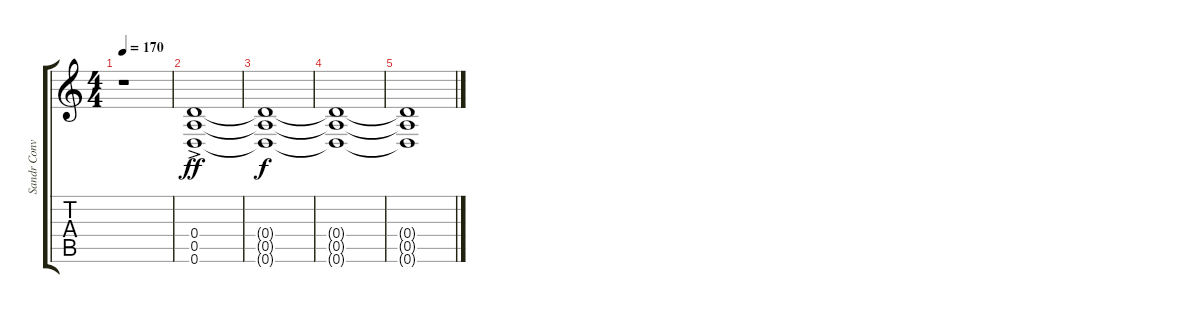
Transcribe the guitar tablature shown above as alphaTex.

\track ("Sandr Converse" "Sandr Conv") {instrument distortionguitar}
\staff {score tabs}
\tuning (E4 B3 G3 D3 A2 D2) {hide}
\ts (4 4)
\tempo 170
\clef g2
\ks c
r.1{dy f} |
(0.4{ac} 0.5{ac} 0.6{ac}).1{dy ff} |
(0.4{t} 0.5{t} 0.6{t}).1{dy f} |
(0.4{t} 0.5{t} 0.6{t}).1 |
(0.4{t} 0.5{t} 0.6{t}).1
